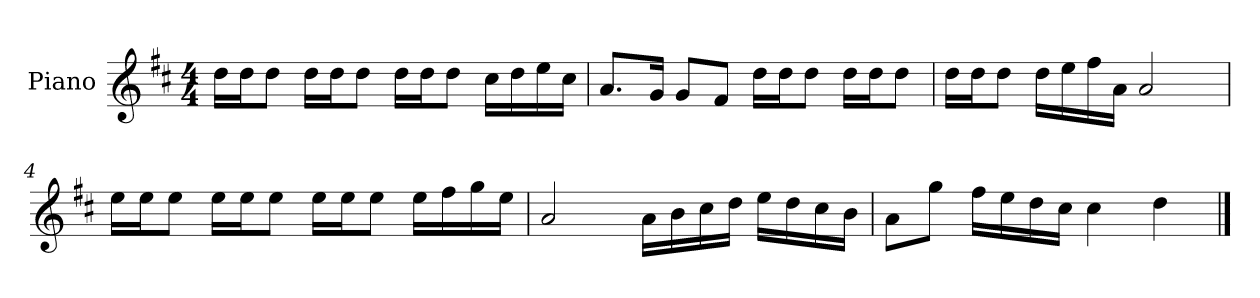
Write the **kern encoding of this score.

**kern
*part1
*staff1
*I"Piano
*I'P-no
*clefG2
*k[f#c#]
*M4/4
*MM90
=1
16dd\LL
16dd\J
8dd\J
16dd\LL
16dd\J
8dd\J
16dd\LL
16dd\J
8dd\J
16cc#\LL
16dd\
16ee\
16cc#\JJ
=2
8.a/L
16g/Jk
8g/L
8f#/J
16dd\LL
16dd\J
8dd\J
16dd\LL
16dd\J
8dd\J
=3
16dd\LL
16dd\J
8dd\J
16dd\LL
16ee\
16ff#\
16a\JJ
2a/
!!LO:LB:g=z
=4
16ee\LL
16ee\J
8ee\J
16ee\LL
16ee\J
8ee\J
16ee\LL
16ee\J
8ee\J
16ee\LL
16ff#\
16gg\
16ee\JJ
=5
2a/
16a\LL
16b\
16cc#\
16dd\JJ
16ee\LL
16dd\
16cc#\
16b\JJ
=6
8a\L
8gg\J
16ff#\LL
16ee\
16dd\
16cc#\JJ
4cc#\
4dd\
==
*-
